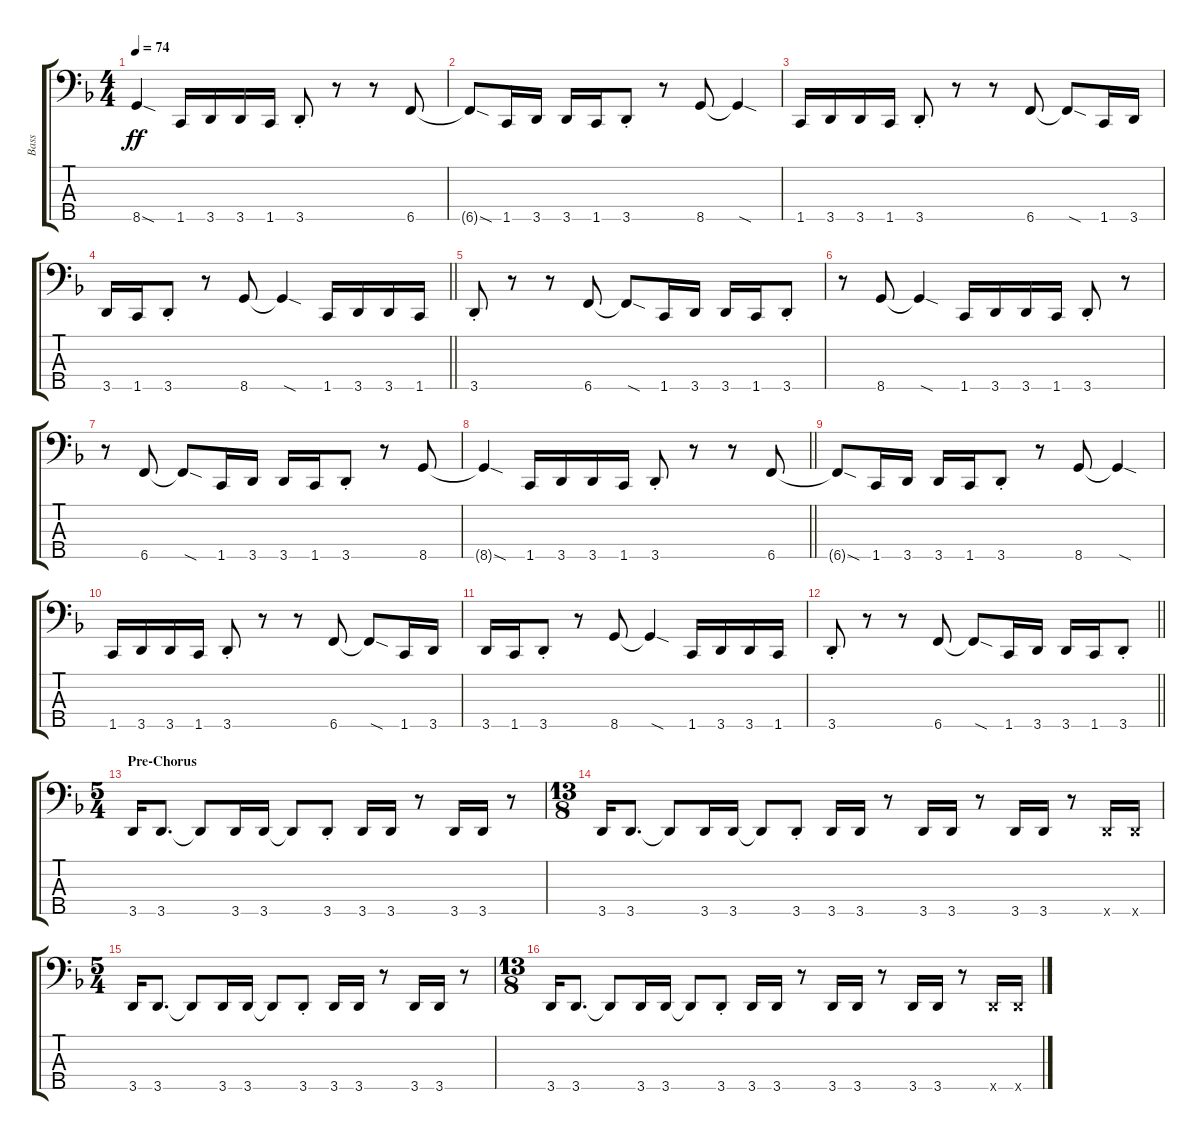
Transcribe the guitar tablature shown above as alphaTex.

\track ("Bass" "Bass") {instrument electricbassfinger}
\staff {score tabs}
\tuning (G2 D2 A1 E1 B0) {hide}
\ts (4 4)
\tempo 74
\clef f4
\ks f
8.5{sod t}.4{dy ff} 1.5.16 3.5.16 3.5.16 1.5.16 3.5{st}.8 r.8 r.8 6.5.8 |
6.5{sod t}.8 1.5.16 3.5.16 3.5.16 1.5.16 3.5{st}.8 r.8 8.5.8 8.5{sod t}.4 |
1.5.16 3.5.16 3.5.16 1.5.16 3.5{st}.8 r.8 r.8 6.5.8 6.5{sod t}.8 1.5.16 3.5.16 |
\barLineRight lightlight
3.5.16 1.5.16 3.5{st}.8 r.8 8.5.8 8.5{sod t}.4 1.5.16 3.5.16 3.5.16 1.5.16 |
3.5{st}.8 r.8 r.8 6.5.8 6.5{sod t}.8 1.5.16 3.5.16 3.5.16 1.5.16 3.5{st}.8 |
r.8 8.5.8 8.5{sod t}.4 1.5.16 3.5.16 3.5.16 1.5.16 3.5{st}.8 r.8 |
r.8 6.5.8 6.5{sod t}.8 1.5.16 3.5.16 3.5.16 1.5.16 3.5{st}.8 r.8 8.5.8 |
\barLineRight lightlight
8.5{sod t}.4 1.5.16 3.5.16 3.5.16 1.5.16 3.5{st}.8 r.8 r.8 6.5.8 |
6.5{sod t}.8 1.5.16 3.5.16 3.5.16 1.5.16 3.5{st}.8 r.8 8.5.8 8.5{sod t}.4 |
1.5.16 3.5.16 3.5.16 1.5.16 3.5{st}.8 r.8 r.8 6.5.8 6.5{sod t}.8 1.5.16 3.5.16 |
3.5.16 1.5.16 3.5{st}.8 r.8 8.5.8 8.5{sod t}.4 1.5.16 3.5.16 3.5.16 1.5.16 |
\barLineRight lightlight
3.5{st}.8 r.8 r.8 6.5.8 6.5{sod t}.8 1.5.16 3.5.16 3.5.16 1.5.16 3.5{st}.8 |
\ts (5 4)
\section ("" "Pre-Chorus")
3.5.16 3.5.8{d} 3.5{t}.8 3.5.16 3.5.16 3.5{t}.8 3.5{st}.8 3.5.16 3.5.16 r.8 3.5.16 3.5.16 r.8 |
\ts (13 8)
3.5.16 3.5.8{d} 3.5{t}.8 3.5.16 3.5.16 3.5{t}.8 3.5{st}.8 3.5.16 3.5.16 r.8 3.5.16 3.5.16 r.8 3.5.16 3.5.16 r.8 3.5{x}.16 3.5{x}.16 |
\ts (5 4)
3.5.16 3.5.8{d} 3.5{t}.8 3.5.16 3.5.16 3.5{t}.8 3.5{st}.8 3.5.16 3.5.16 r.8 3.5.16 3.5.16 r.8 |
\ts (13 8)
3.5.16 3.5.8{d} 3.5{t}.8 3.5.16 3.5.16 3.5{t}.8 3.5{st}.8 3.5.16 3.5.16 r.8 3.5.16 3.5.16 r.8 3.5.16 3.5.16 r.8 3.5{x}.16 3.5{x}.16
